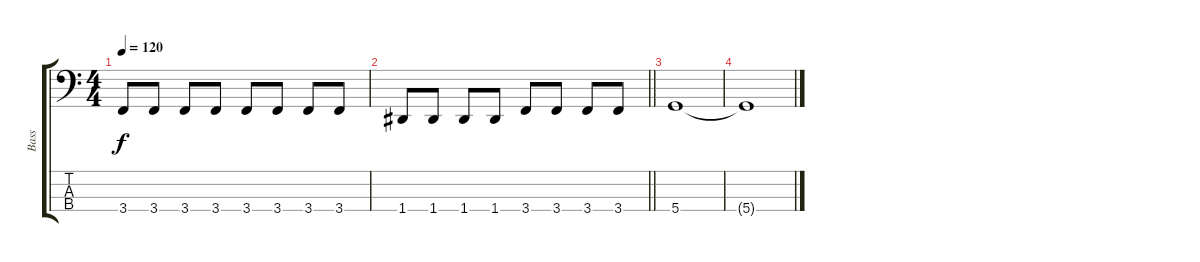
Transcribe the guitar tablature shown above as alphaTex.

\track ("Bass" "Bass") {instrument electricbassfinger}
\staff {score tabs}
\tuning (G2 D2 A1 D1) {hide}
\ts (4 4)
\tempo 120
\clef f4
\ks c
3.4.8{dy f} 3.4.8 3.4.8 3.4.8 3.4.8 3.4.8 3.4.8 3.4.8 |
\barLineRight lightlight
1.4.8 1.4.8 1.4.8 1.4.8 3.4.8 3.4.8 3.4.8 3.4.8 |
5.4.1 |
5.4{t}.1
